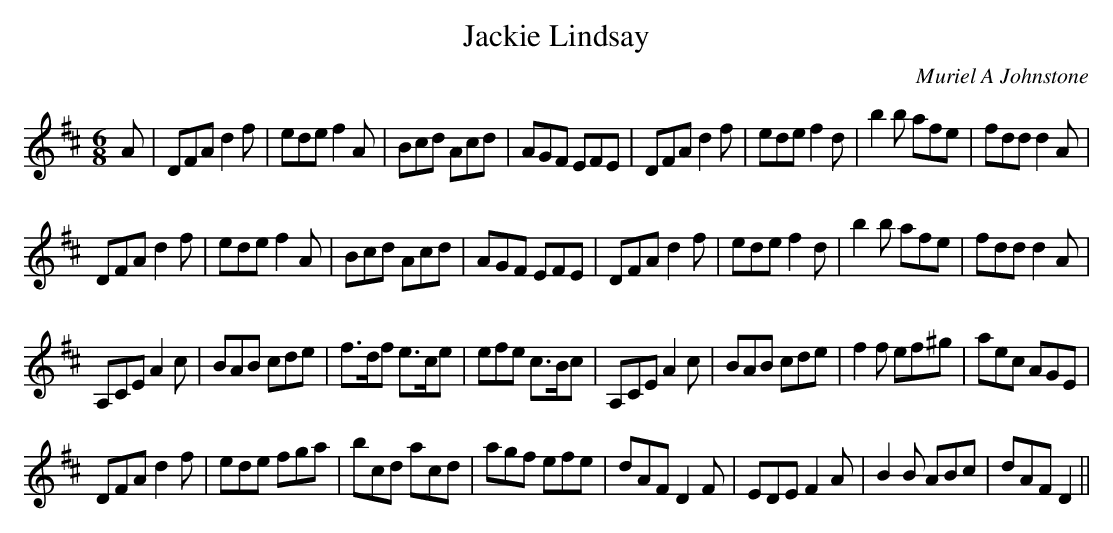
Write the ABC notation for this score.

X:1
T: Jackie Lindsay
C:Muriel A Johnstone
K:D
M:6/8
L:1/16
A2|D2F2A2 d4f2|e2d2e2 f4A2|B2c2d2 A2c2d2|A2G2F2 E2F2E2|D2F2A2 d4f2|e2d2e2 f4d2|b4b2 a2f2e2|f2d2d2 d4A2|
D2F2A2 d4f2|e2d2e2 f4A2|B2c2d2 A2c2d2|A2G2F2 E2F2E2|D2F2A2 d4f2|e2d2e2 f4d2|b4b2 a2f2e2|f2d2d2 d4A2|
A,2C2E2 A4c2|B2A2B2 c2d2e2|f3df2 e3ce2|e2f2e2 c3Bc2|A,2C2E2 A4c2|B2A2B2 c2d2e2|f4f2 e2f2^g2|a2e2c2 A2G2E2|
D2F2A2 d4f2|e2d2e2 f2g2a2|b2c2d2 a2c2d2|a2g2f2 e2f2e2|d2A2F2 D4F2|E2D2E2 F4A2|B4B2 A2B2c2|d2A2F2 D4||
